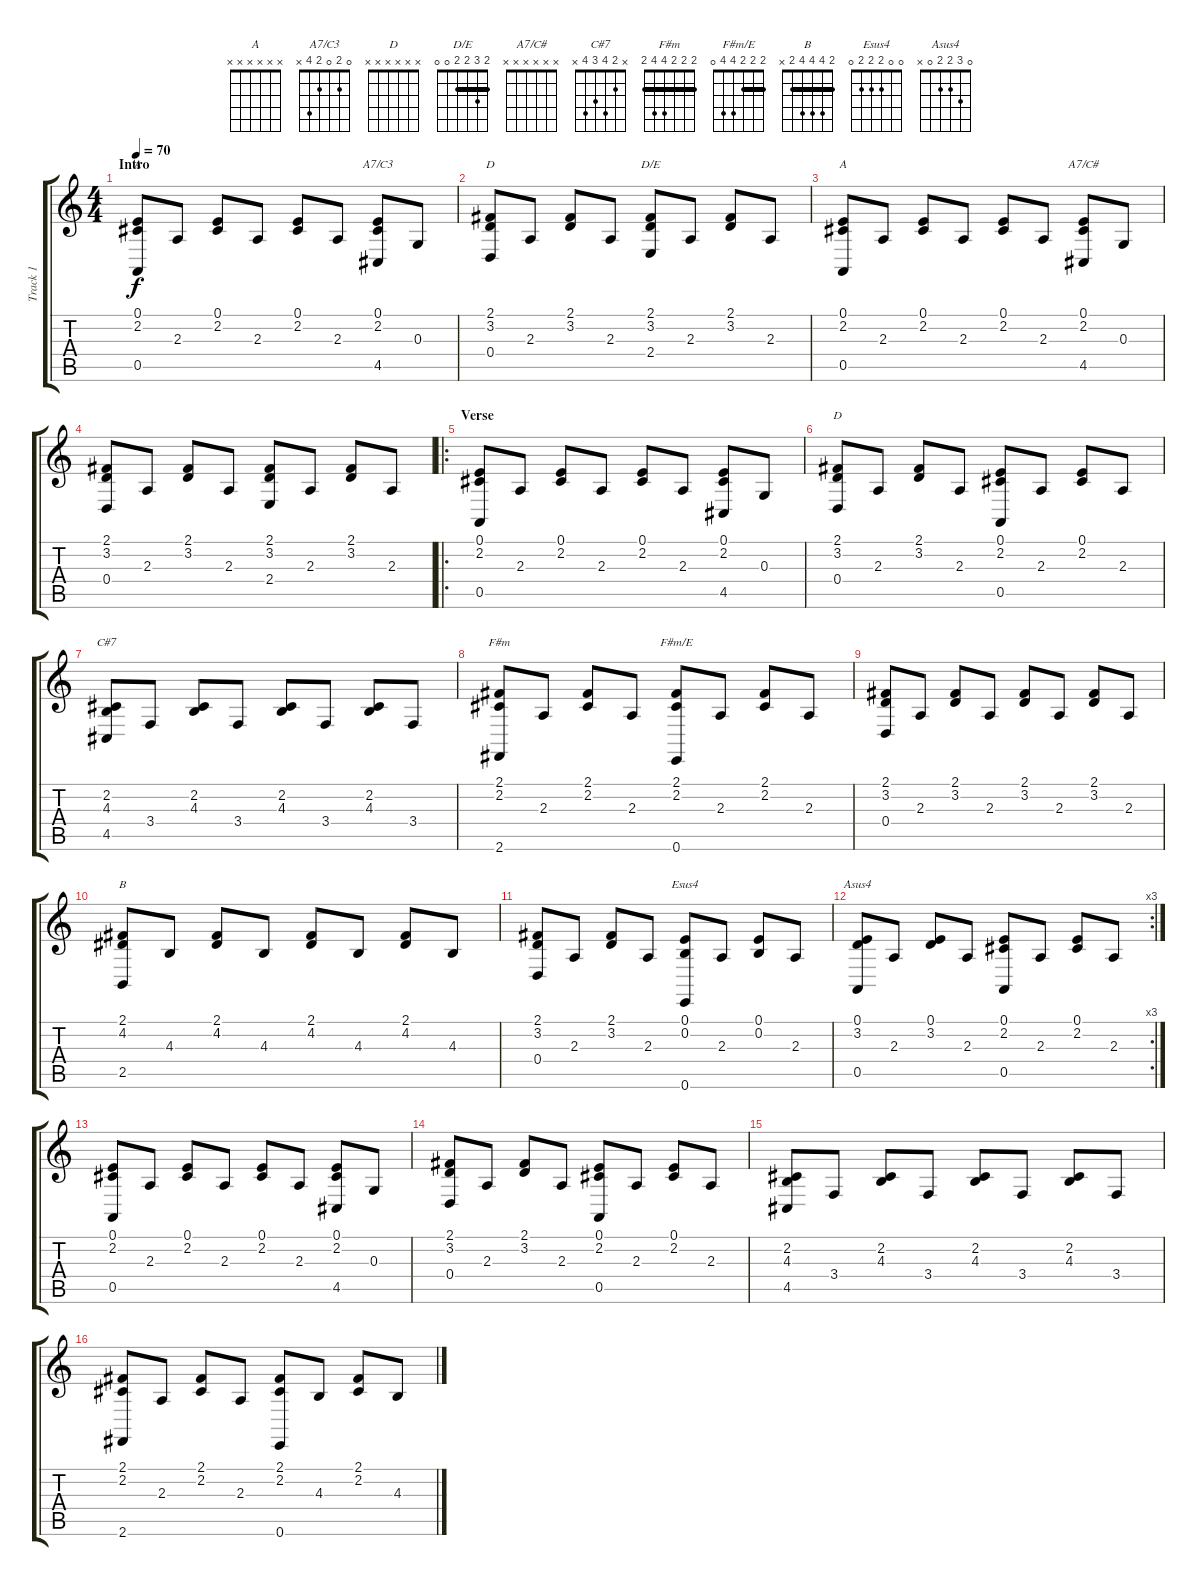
\track ("Track 1" "Track 1") {instrument acousticgrandpiano}
\staff {score tabs}
\tuning (E4 B3 G3 D3 A2 E2) {hide}
\chord ("A" 0 2 2 2 0 x)
\chord ("A7/C3" 0 2 0 2 4 x)
\chord ("D" 2 3 2 0 x x) {barre 2}
\chord ("D/E" 2 3 2 2 0 0) {barre 2}
\chord ("A" x x x x x x)
\chord ("A7/C#" x x x x x x)
\chord ("D" x x x x x x)
\chord ("C#7" x 2 4 3 4 x)
\chord ("F#m" 2 2 2 4 4 2) {barre 2}
\chord ("F#m/E" 2 2 2 4 4 0) {barre 2}
\chord ("B" 2 4 4 4 2 x) {barre 2}
\chord ("Esus4" 0 0 2 2 2 0)
\chord ("Asus4" 0 3 2 2 0 x)
\ts (4 4)
\section ("" "Intro")
\tempo 70
\clef g2
\ks c
(0.1 2.2 0.5).8{ch "A" dy f instrument acousticgrandpiano} 2.3.8 (0.1 2.2).8 2.3.8 (0.1 2.2).8 2.3.8 (0.1 2.2 4.5).8{ch "A7/C3"} 0.3.8 |
(2.1 3.2 0.4).8{ch "D"} 2.3.8 (2.1 3.2).8 2.3.8 (2.1 3.2 2.4).8{ch "D/E"} 2.3.8 (2.1 3.2).8 2.3.8 |
(0.1 2.2 0.5).8{ch "A"} 2.3.8 (0.1 2.2).8 2.3.8 (0.1 2.2).8 2.3.8 (0.1 2.2 4.5).8{ch "A7/C#"} 0.3.8 |
(2.1 3.2 0.4).8 2.3.8 (2.1 3.2).8 2.3.8 (2.1 3.2 2.4).8 2.3.8 (2.1 3.2).8 2.3.8 |
\ro
\section ("" "Verse")
(0.1 2.2 0.5).8 2.3.8 (0.1 2.2).8 2.3.8 (0.1 2.2).8 2.3.8 (0.1 2.2 4.5).8 0.3.8 |
(2.1 3.2 0.4).8{ch "D"} 2.3.8 (2.1 3.2).8 2.3.8 (0.1 2.2 0.5).8 2.3.8 (0.1 2.2).8 2.3.8 |
(2.2 4.3 4.5).8{ch "C#7"} 3.4.8 (2.2 4.3).8 3.4.8 (2.2 4.3).8 3.4.8 (2.2 4.3).8 3.4.8 |
(2.1 2.2 2.6).8{ch "F#m"} 2.3.8 (2.1 2.2).8 2.3.8 (2.1 2.2 0.6).8{ch "F#m/E"} 2.3.8 (2.1 2.2).8 2.3.8 |
(2.1 3.2 0.4).8 2.3.8 (2.1 3.2).8 2.3.8 (2.1 3.2).8 2.3.8 (2.1 3.2).8 2.3.8 |
(2.1 4.2 2.5).8{ch "B"} 4.3.8 (2.1 4.2).8 4.3.8 (2.1 4.2).8 4.3.8 (2.1 4.2).8 4.3.8 |
(2.1 3.2 0.4).8 2.3.8 (2.1 3.2).8 2.3.8 (0.1 0.2 0.6).8{ch "Esus4"} 2.3.8 (0.1 0.2).8 2.3.8 |
\rc 3
(0.1 3.2 0.5).8{ch "Asus4"} 2.3.8 (0.1 3.2).8 2.3.8 (0.1 2.2 0.5).8 2.3.8 (0.1 2.2).8 2.3.8 |
(0.1 2.2 0.5).8 2.3.8 (0.1 2.2).8 2.3.8 (0.1 2.2).8 2.3.8 (0.1 2.2 4.5).8 0.3.8 |
(2.1 3.2 0.4).8 2.3.8 (2.1 3.2).8 2.3.8 (0.1 2.2 0.5).8 2.3.8 (0.1 2.2).8 2.3.8 |
(2.2 4.3 4.5).8 3.4.8 (2.2 4.3).8 3.4.8 (2.2 4.3).8 3.4.8 (2.2 4.3).8 3.4.8 |
(2.1 2.2 2.6).8 2.3.8 (2.1 2.2).8 2.3.8 (2.1 2.2 0.6).8 4.3.8 (2.1 2.2).8 4.3.8
